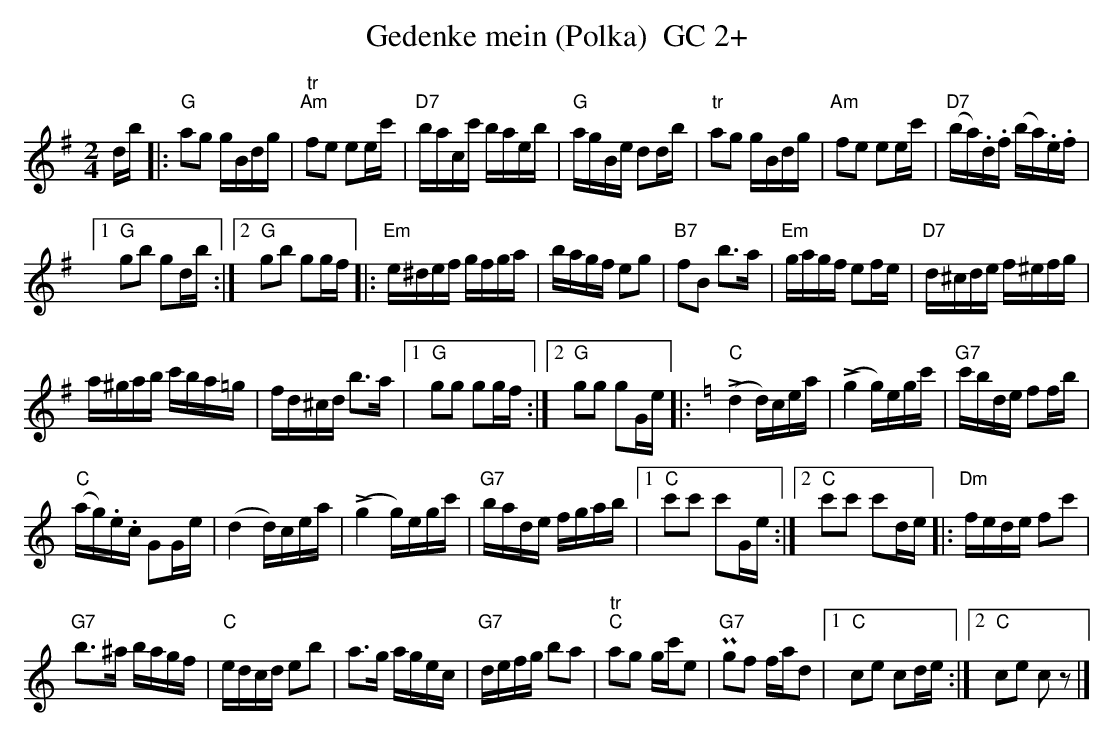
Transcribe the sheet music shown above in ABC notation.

X:1
T:Gedenke mein (Polka)  GC 2+
M:2/4
L:1/16
K:G%%MIDI gchordon
db |: "G"a2g2 gBdg | "tr""Am"f2e2 e2ec' | "D7"bacc' baeb | "G"agBe d2db | "tr" a2g2 gBdg | "Am"f2e2 e2ec' | ("D7"ba).d.f (ba).e.f |1
"G"g2b2 g2db :|2 "G"g2b2 g2gf |: "Em"e^def gfga | bagf e2g2 | "B7"f2B2 b3a | "Em"gagf e2fe | "D7"d^cde f^efg |
a^gab c'ba=g | fd^cd b3a |1 "G"g2g2 g2gf :|2 "G"g2g2 g2Ge |: [K:C] (!>!"C"d4d)cea | (!>!g4 g)egc' | "G7"c'bde f2fb |
("C"ag).e.c G2Ge | (d4d)cea | (!>!g4 g)egc' | "G7"bade fgab |1 "C"c'2c'2 c'2Ge :|2 "C"c'2c'2 c'2de |: "Dm"fede f2c'2 |
"G7"b3^a bagf | "C"edcd e2b2 | a3g agec | "G7"defg b2a2 | "tr""C"a2g2 gc'e2 | P"G7"g2f2 fad2 |1 "C"c2e2 c2de :|2 "C"c2e2 c2z2 |]
